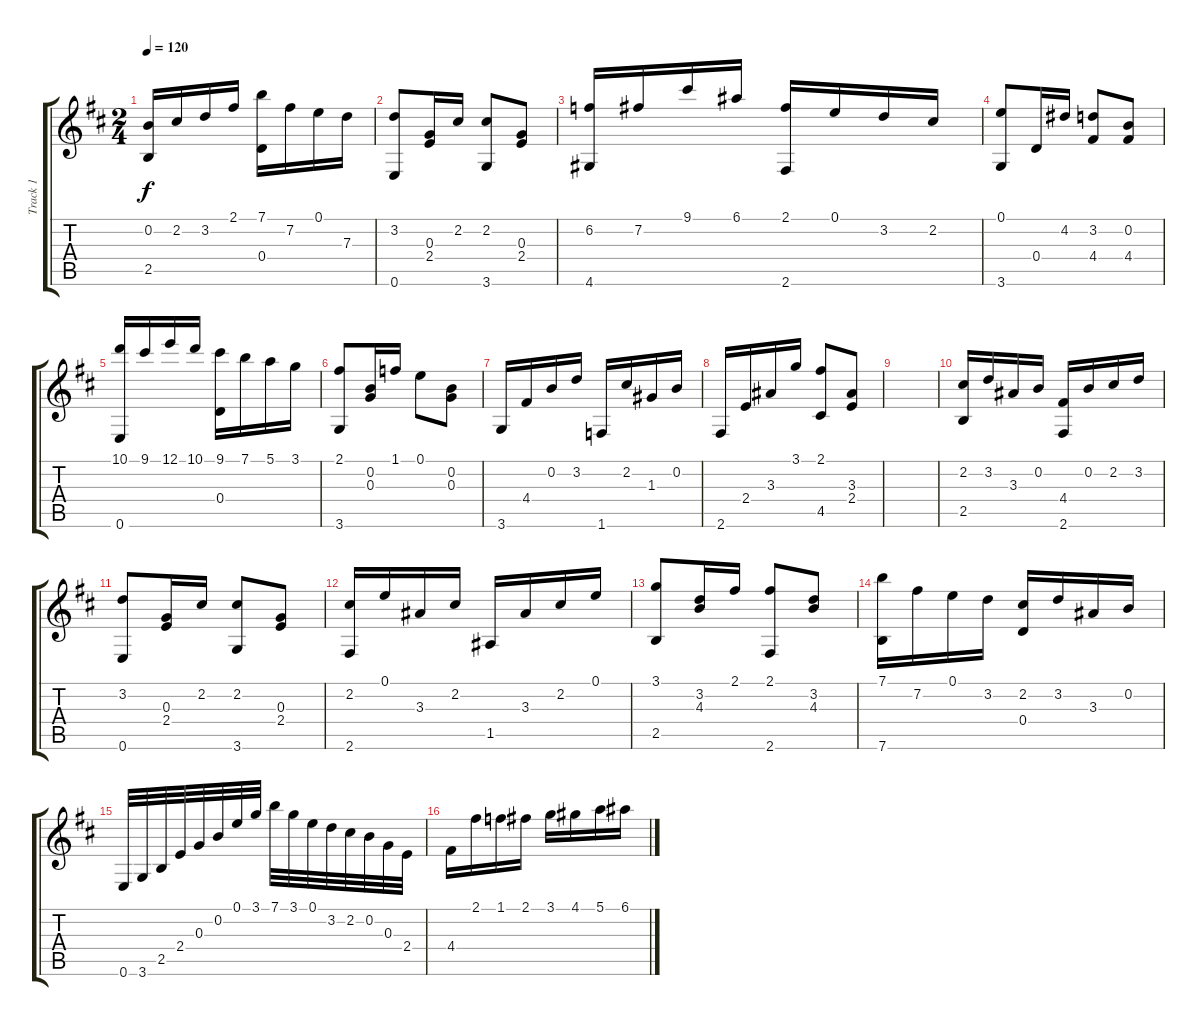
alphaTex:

\track ("Track 1" "Track 1") {instrument acousticguitarnylon}
\staff {score tabs}
\tuning (E4 B3 G3 D3 A2 E2) {hide}
\ts (2 4)
\tempo 120
\clef g2
\ks d
(0.2 2.5).16{dy f} 2.2.16 3.2.16 2.1.16 (7.1 0.4).16 7.2.16 0.1.16 7.3.16 |
(3.2 0.6).8 (0.3 2.4).16 2.2.16 (2.2 3.6).8 (0.3 2.4).8 |
(6.2 4.6).16 7.2.16 9.1.16 6.1.16 (2.1 2.6).16 0.1.16 3.2.16 2.2.16 |
(0.1 3.6).8 0.4.16 4.2.16 (3.2 4.4).8 (0.2 4.4).8 |
(10.1 0.6).16 9.1.16 12.1.16 10.1.16 (9.1 0.4).16 7.1.16 5.1.16 3.1.16 |
(2.1 3.6).8 (0.2 0.3).16 1.1.16 0.1.8 (0.2 0.3).8 |
3.6.16 4.4.16 0.2.16 3.2.16 1.6.16 2.2.16 1.3.16 0.2.16 |
2.6.16 2.4.16 3.3.16 3.1.16 (2.1 4.5).8 (3.3 2.4).8 |
|
(2.2 2.5).16 3.2.16 3.3.16 0.2.16 (4.4 2.6).16 0.2.16 2.2.16 3.2.16 |
(3.2 0.6).8 (0.3 2.4).16 2.2.16 (2.2 3.6).8 (0.3 2.4).8 |
(2.2 2.6).16 0.1.16 3.3.16 2.2.16 1.5.16 3.3.16 2.2.16 0.1.16 |
(3.1 2.5).8 (3.2 4.3).16 2.1.16 (2.1 2.6).8 (3.2 4.3).8 |
(7.1 7.6).16 7.2.16 0.1.16 3.2.16 (2.2 0.4).16 3.2.16 3.3.16 0.2.16 |
0.6.32 3.6.32 2.5.32 2.4.32 0.3.32 0.2.32 0.1.32 3.1.32 7.1.32 3.1.32 0.1.32 3.2.32 2.2.32 0.2.32 0.3.32 2.4.32 |
4.4.16 2.1.16 1.1.16 2.1.16 3.1.16 4.1.16 5.1.16 6.1.16
